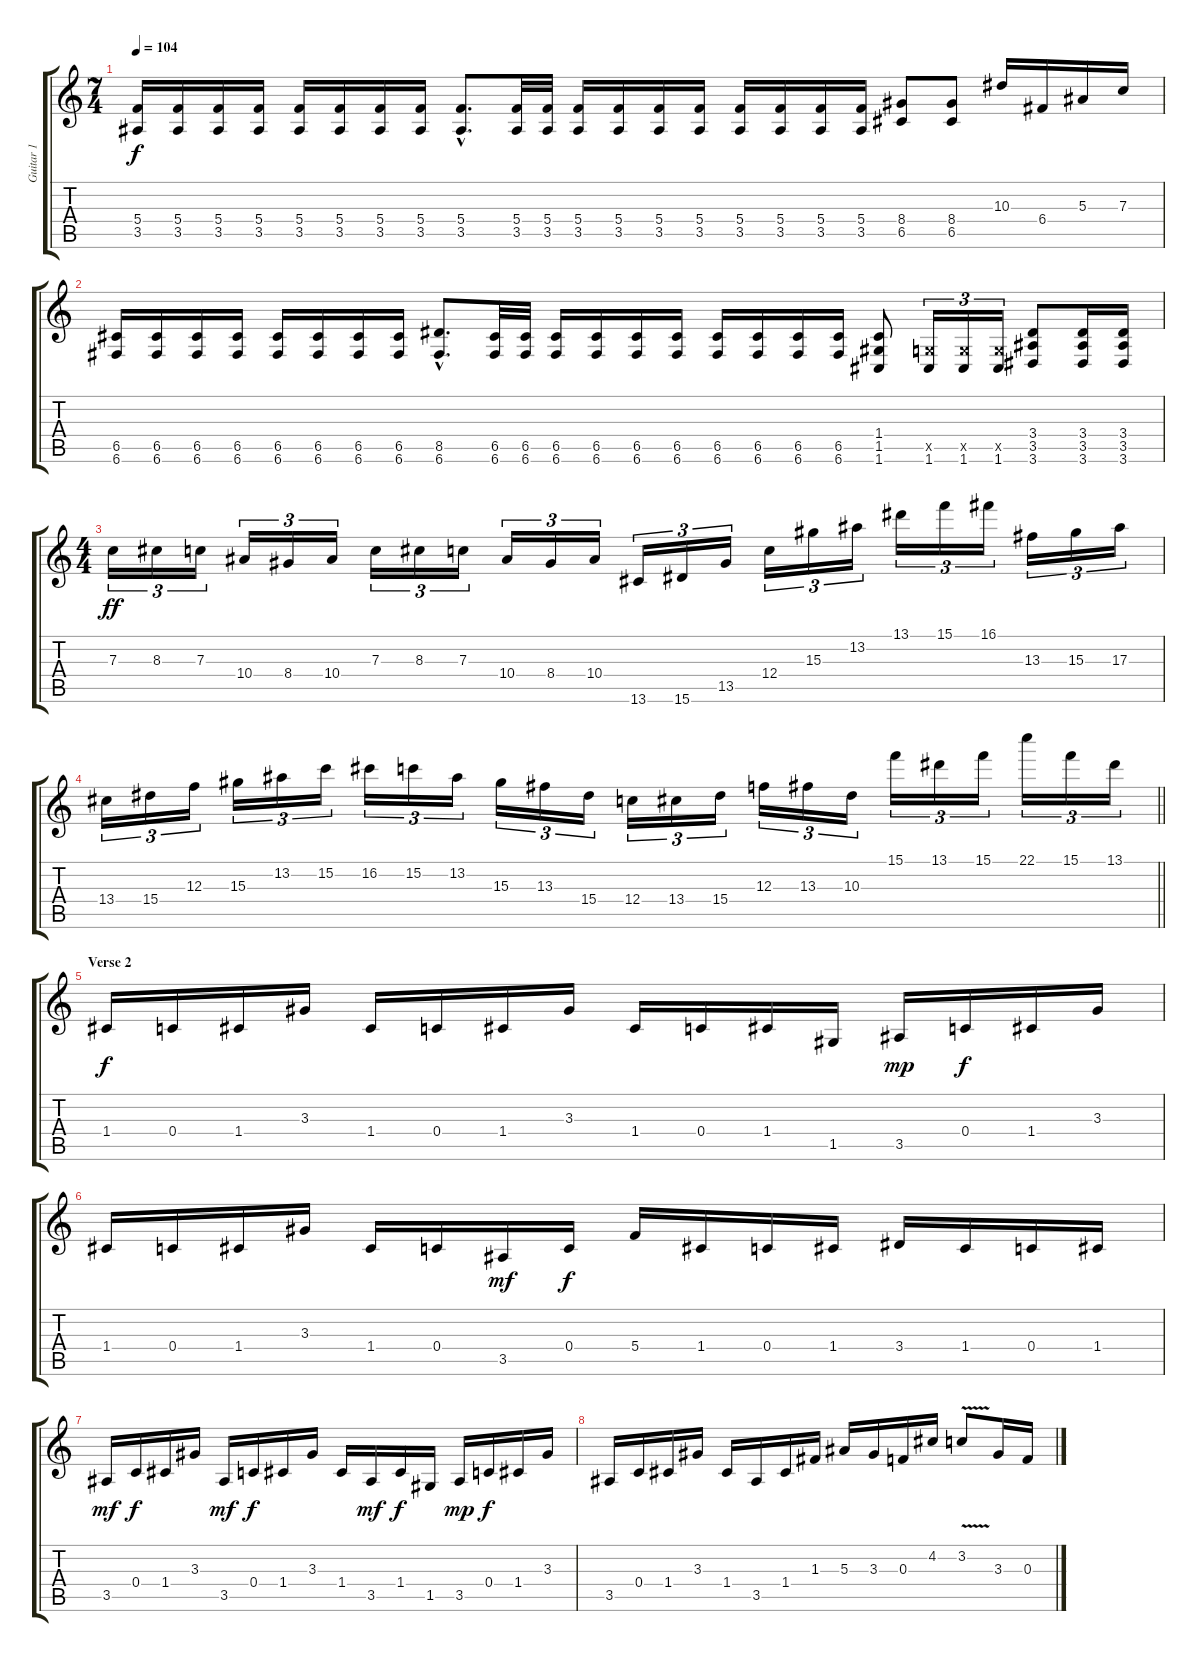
\track ("Guitar 1" "Guitar 1") {instrument distortionguitar}
\staff {score tabs}
\tuning (D4 A3 F3 C3 G2 C2) {hide}
\ts (7 4)
\tempo 104
\clef g2
\ks c
(5.4 3.5).16{dy f} (5.4 3.5).16 (5.4 3.5).16 (5.4 3.5).16 (5.4 3.5).16 (5.4 3.5).16 (5.4 3.5).16 (5.4 3.5).16 (5.4{hac} 3.5{hac}).8{d} (5.4 3.5).32 (5.4 3.5).32 (5.4 3.5).16 (5.4 3.5).16 (5.4 3.5).16 (5.4 3.5).16 (5.4 3.5).16 (5.4 3.5).16 (5.4 3.5).16 (5.4 3.5).16 (8.4 6.5).8 (8.4 6.5).8 10.3.16 6.4.16 5.3.16 7.3.16 |
(6.5 6.6).16 (6.5 6.6).16 (6.5 6.6).16 (6.5 6.6).16 (6.5 6.6).16 (6.5 6.6).16 (6.5 6.6).16 (6.5 6.6).16 (8.5{hac} 6.6{hac}).8{d} (6.5 6.6).32 (6.5 6.6).32 (6.5 6.6).16 (6.5 6.6).16 (6.5 6.6).16 (6.5 6.6).16 (6.5 6.6).16 (6.5 6.6).16 (6.5 6.6).16 (6.5 6.6).16 (1.4 1.5 1.6).8 (0.5{x} 1.6).16{tu (3 2)} (0.5{x} 1.6).16{tu (3 2)} (0.5{x} 1.6).16{tu (3 2)} (3.4 3.5 3.6).8 (3.4 3.5 3.6).16 (3.4 3.5 3.6).16 |
\ts (4 4)
7.3.16{tu (3 2) dy ff balance 8} 8.3.16{tu (3 2)} 7.3.16{tu (3 2)} 10.4.16{tu (3 2)} 8.4.16{tu (3 2)} 10.4.16{tu (3 2)} 7.3.16{tu (3 2)} 8.3.16{tu (3 2)} 7.3.16{tu (3 2)} 10.4.16{tu (3 2)} 8.4.16{tu (3 2)} 10.4.16{tu (3 2)} 13.6.16{tu (3 2)} 15.6.16{tu (3 2)} 13.5.16{tu (3 2)} 12.4.16{tu (3 2)} 15.3.16{tu (3 2)} 13.2.16{tu (3 2)} 13.1.16{tu (3 2)} 15.1.16{tu (3 2)} 16.1.16{tu (3 2)} 13.3.16{tu (3 2)} 15.3.16{tu (3 2)} 17.3.16{tu (3 2)} |
\barLineRight lightlight
13.4.16{tu (3 2)} 15.4.16{tu (3 2)} 12.3.16{tu (3 2)} 15.3.16{tu (3 2)} 13.2.16{tu (3 2)} 15.2.16{tu (3 2)} 16.2.16{tu (3 2)} 15.2.16{tu (3 2)} 13.2.16{tu (3 2)} 15.3.16{tu (3 2)} 13.3.16{tu (3 2)} 15.4.16{tu (3 2)} 12.4.16{tu (3 2)} 13.4.16{tu (3 2)} 15.4.16{tu (3 2)} 12.3.16{tu (3 2)} 13.3.16{tu (3 2)} 10.3.16{tu (3 2)} 15.1.16{tu (3 2)} 13.1.16{tu (3 2)} 15.1.16{tu (3 2)} 22.1.16{tu (3 2)} 15.1.16{tu (3 2)} 13.1.16{tu (3 2)} |
\section ("" "Verse 2")
1.4.16{dy f} 0.4.16 1.4.16 3.3.16 1.4.16 0.4.16 1.4.16 3.3.16 1.4.16 0.4.16 1.4.16 1.5.16 3.5.16{dy mp} 0.4.16{dy f} 1.4.16 3.3.16 |
1.4.16 0.4.16 1.4.16 3.3.16 1.4.16 0.4.16 3.5.16{dy mf} 0.4.16{dy f} 5.4.16 1.4.16 0.4.16 1.4.16 3.4.16 1.4.16 0.4.16 1.4.16 |
3.5.16{dy mf} 0.4.16{dy f} 1.4.16 3.3.16 3.5.16{dy mf} 0.4.16{dy f} 1.4.16 3.3.16 1.4.16 3.5.16{dy mf} 1.4.16{dy f} 1.5.16 3.5.16{dy mp} 0.4.16{dy f} 1.4.16 3.3.16 |
3.5.16 0.4.16 1.4.16 3.3.16 1.4.16 3.5.16 1.4.16 1.3.16 5.3.16 3.3.16 0.3.16 4.2.16 3.2{v}.8 3.3.16 0.3.16
